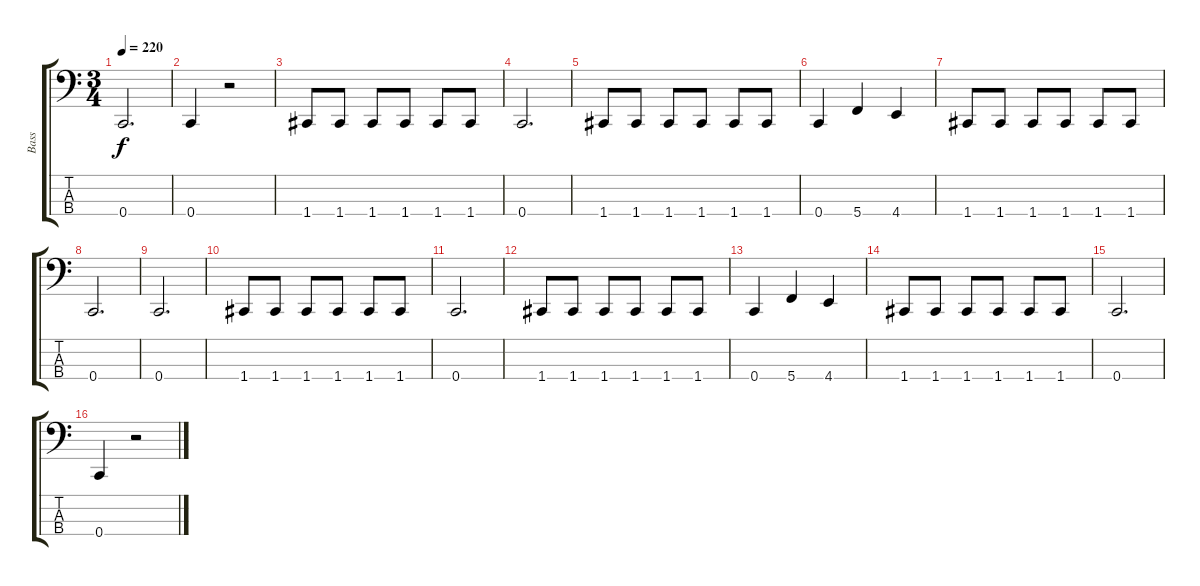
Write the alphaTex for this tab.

\track ("Bass" "Bass") {instrument electricbassfinger}
\staff {score tabs}
\tuning (F2 C2 G1 C1) {hide}
\ts (3 4)
\tempo 220
\clef f4
\ks c
0.4.2{d dy f} |
0.4.4 r.2 |
1.4.8 1.4.8 1.4.8 1.4.8 1.4.8 1.4.8 |
0.4.2{d} |
1.4.8 1.4.8 1.4.8 1.4.8 1.4.8 1.4.8 |
0.4.4 5.4.4 4.4.4 |
1.4.8 1.4.8 1.4.8 1.4.8 1.4.8 1.4.8 |
0.4.2{d} |
0.4.2{d} |
1.4.8 1.4.8 1.4.8 1.4.8 1.4.8 1.4.8 |
0.4.2{d} |
1.4.8 1.4.8 1.4.8 1.4.8 1.4.8 1.4.8 |
0.4.4 5.4.4 4.4.4 |
1.4.8 1.4.8 1.4.8 1.4.8 1.4.8 1.4.8 |
0.4.2{d} |
0.4.4 r.2
